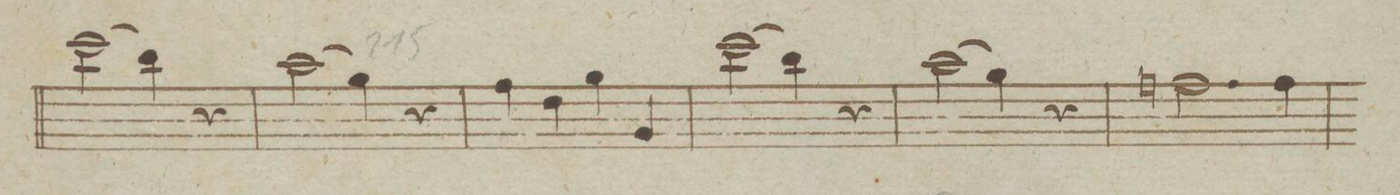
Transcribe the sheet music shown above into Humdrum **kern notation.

**kern	**dynam
*I"Fagotto Secondo.	*
*clefF4	*
*k[b-e-a-]	*
*met(c)	*
*M4/4	*
(2e-\	.
4d\)	.
4r	.
=211	=211
(2c\	.
4B-\)	.
4r	.
=212	=212
4A-\	.
4F\	.
4B-\	.
4BB-/	.
=213	=213
(2e-\	.
4d\)	.
4r	.
=214	=214
(2c\	.
4B-\)	.
4r	.
=215	=215
2.An\	.
4A\	.
=216	=216
*-	*-
